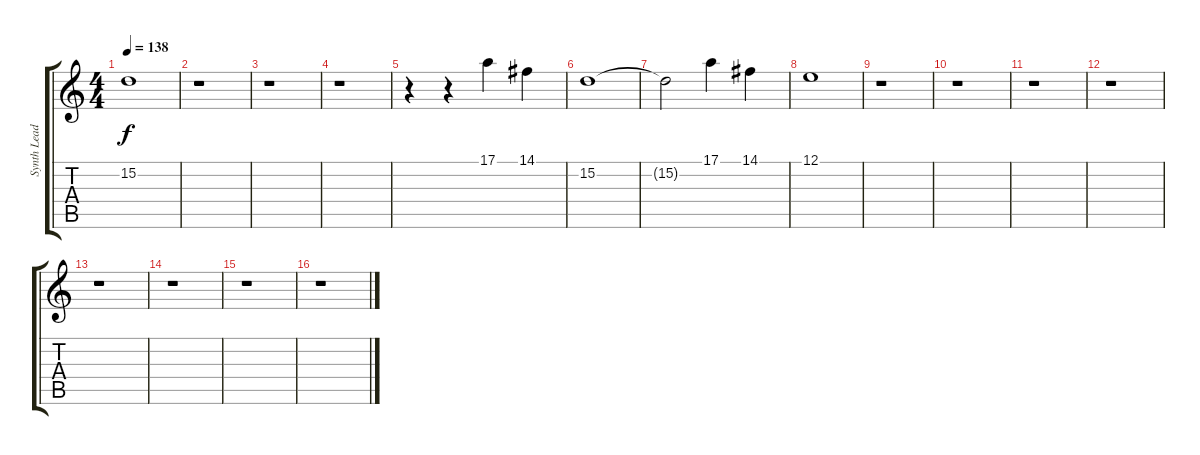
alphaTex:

\track ("Synth Lead" "Synth Lead") {instrument lead1square}
\staff {score tabs}
\tuning (E4 B3 G3 D3 A2 E2) {hide}
\ts (4 4)
\tempo 138
\clef g2
\ks c
15.2{t}.1{dy f} |
r.1 |
r.1 |
r.1 |
r.4 r.4 17.1.4 14.1.4 |
15.2.1 |
15.2{t}.2 17.1.4 14.1.4 |
12.1.1 |
r.1 |
r.1 |
r.1 |
r.1 |
r.1 |
r.1 |
r.1 |
r.1
